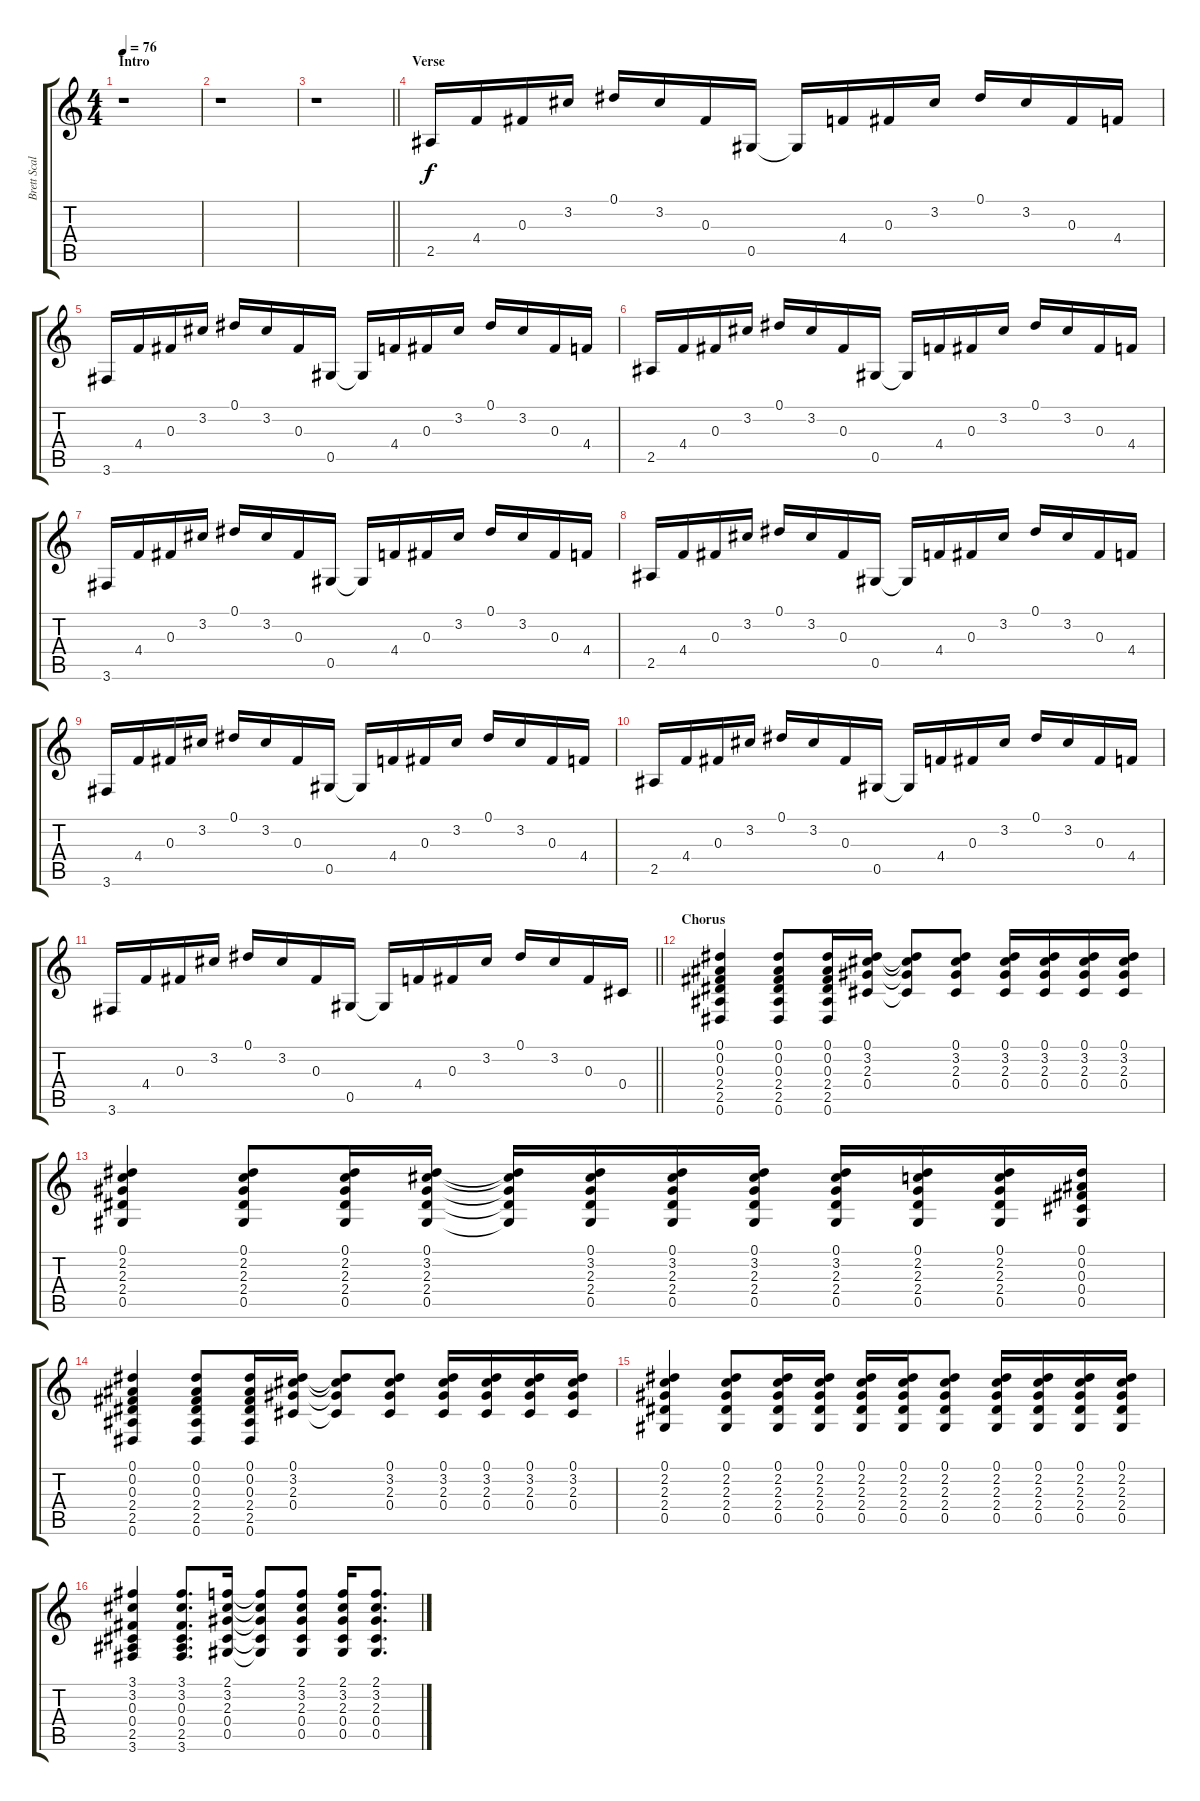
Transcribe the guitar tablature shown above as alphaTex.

\track ("Brett Scallions (Rhythm Guitar)" "Brett Scal") {instrument acousticguitarsteel}
\staff {score tabs}
\tuning (Eb4 Bb3 Gb3 Db3 Ab2 Eb2) {hide}
\ts (4 4)
\section ("" "Intro")
\tempo 76
\clef g2
\ks c
r.1{dy f instrument acousticguitarsteel} |
r.1 |
\barLineRight lightlight
r.1 |
\section ("" "Verse")
2.5.16 4.4.16 0.3.16 3.2.16 0.1.16 3.2.16 0.3.16 0.5.16 0.5{t}.16 4.4.16 0.3.16 3.2.16 0.1.16 3.2.16 0.3.16 4.4.16 |
3.6.16 4.4.16 0.3.16 3.2.16 0.1.16 3.2.16 0.3.16 0.5.16 0.5{t}.16 4.4.16 0.3.16 3.2.16 0.1.16 3.2.16 0.3.16 4.4.16 |
2.5.16 4.4.16 0.3.16 3.2.16 0.1.16 3.2.16 0.3.16 0.5.16 0.5{t}.16 4.4.16 0.3.16 3.2.16 0.1.16 3.2.16 0.3.16 4.4.16 |
3.6.16 4.4.16 0.3.16 3.2.16 0.1.16 3.2.16 0.3.16 0.5.16 0.5{t}.16 4.4.16 0.3.16 3.2.16 0.1.16 3.2.16 0.3.16 4.4.16 |
2.5.16 4.4.16 0.3.16 3.2.16 0.1.16 3.2.16 0.3.16 0.5.16 0.5{t}.16 4.4.16 0.3.16 3.2.16 0.1.16 3.2.16 0.3.16 4.4.16 |
3.6.16 4.4.16 0.3.16 3.2.16 0.1.16 3.2.16 0.3.16 0.5.16 0.5{t}.16 4.4.16 0.3.16 3.2.16 0.1.16 3.2.16 0.3.16 4.4.16 |
2.5.16 4.4.16 0.3.16 3.2.16 0.1.16 3.2.16 0.3.16 0.5.16 0.5{t}.16 4.4.16 0.3.16 3.2.16 0.1.16 3.2.16 0.3.16 4.4.16 |
\barLineRight lightlight
3.6.16 4.4.16 0.3.16 3.2.16 0.1.16 3.2.16 0.3.16 0.5.16 0.5{t}.16 4.4.16 0.3.16 3.2.16 0.1.16 3.2.16 0.3.16 0.4.16 |
\section ("" "Chorus")
(0.1 0.2 0.3 2.4 2.5 0.6).4 (0.1 0.2 0.3 2.4 2.5 0.6).8 (0.1 0.2 0.3 2.4 2.5 0.6).16 (0.1 3.2 2.3 0.4).16 (0.1{t} 3.2{t} 2.3{t} 0.4{t}).8 (0.1 3.2 2.3 0.4).8 (0.1 3.2 2.3 0.4).16 (0.1 3.2 2.3 0.4).16 (0.1 3.2 2.3 0.4).16 (0.1 3.2 2.3 0.4).16 |
(0.1 2.2 2.3 2.4 0.5).4 (0.1 2.2 2.3 2.4 0.5).8 (0.1 2.2 2.3 2.4 0.5).16 (0.1 3.2 2.3 2.4 0.5).16 (0.1{t} 3.2{t} 2.3{t} 2.4{t} 0.5{t}).16 (0.1 3.2 2.3 2.4 0.5).16 (0.1 3.2 2.3 2.4 0.5).16 (0.1 3.2 2.3 2.4 0.5).16 (0.1 3.2 2.3 2.4 0.5).16 (0.1 2.2 2.3 2.4 0.5).16 (0.1 2.2 2.3 2.4 0.5).16 (0.1 0.2 0.3 0.4 0.5).16 |
(0.1 0.2 0.3 2.4 2.5 0.6).4 (0.1 0.2 0.3 2.4 2.5 0.6).8 (0.1 0.2 0.3 2.4 2.5 0.6).16 (0.1 3.2 2.3 0.4).16 (0.1{t} 3.2{t} 2.3{t} 0.4{t}).8 (0.1 3.2 2.3 0.4).8 (0.1 3.2 2.3 0.4).16 (0.1 3.2 2.3 0.4).16 (0.1 3.2 2.3 0.4).16 (0.1 3.2 2.3 0.4).16 |
(0.1 2.2 2.3 2.4 0.5).4 (0.1 2.2 2.3 2.4 0.5).8 (0.1 2.2 2.3 2.4 0.5).16 (0.1 2.2 2.3 2.4 0.5).16 (0.1 2.2 2.3 2.4 0.5).16 (0.1 2.2 2.3 2.4 0.5).16 (0.1 2.2 2.3 2.4 0.5).8 (0.1 2.2 2.3 2.4 0.5).16 (0.1 2.2 2.3 2.4 0.5).16 (0.1 2.2 2.3 2.4 0.5).16 (0.1 2.2 2.3 2.4 0.5).16 |
(3.1 3.2 0.3 0.4 2.5 3.6).4{instrument distortionguitar} (3.1 3.2 0.3 0.4 2.5 3.6).8{d} (2.1 3.2 2.3 0.4 0.5).16 (2.1{t} 3.2{t} 2.3{t} 0.4{t} 0.5{t}).8 (2.1 3.2 2.3 0.4 0.5).8 (2.1 3.2 2.3 0.4 0.5).16 (2.1 3.2 2.3 0.4 0.5).8{d}
